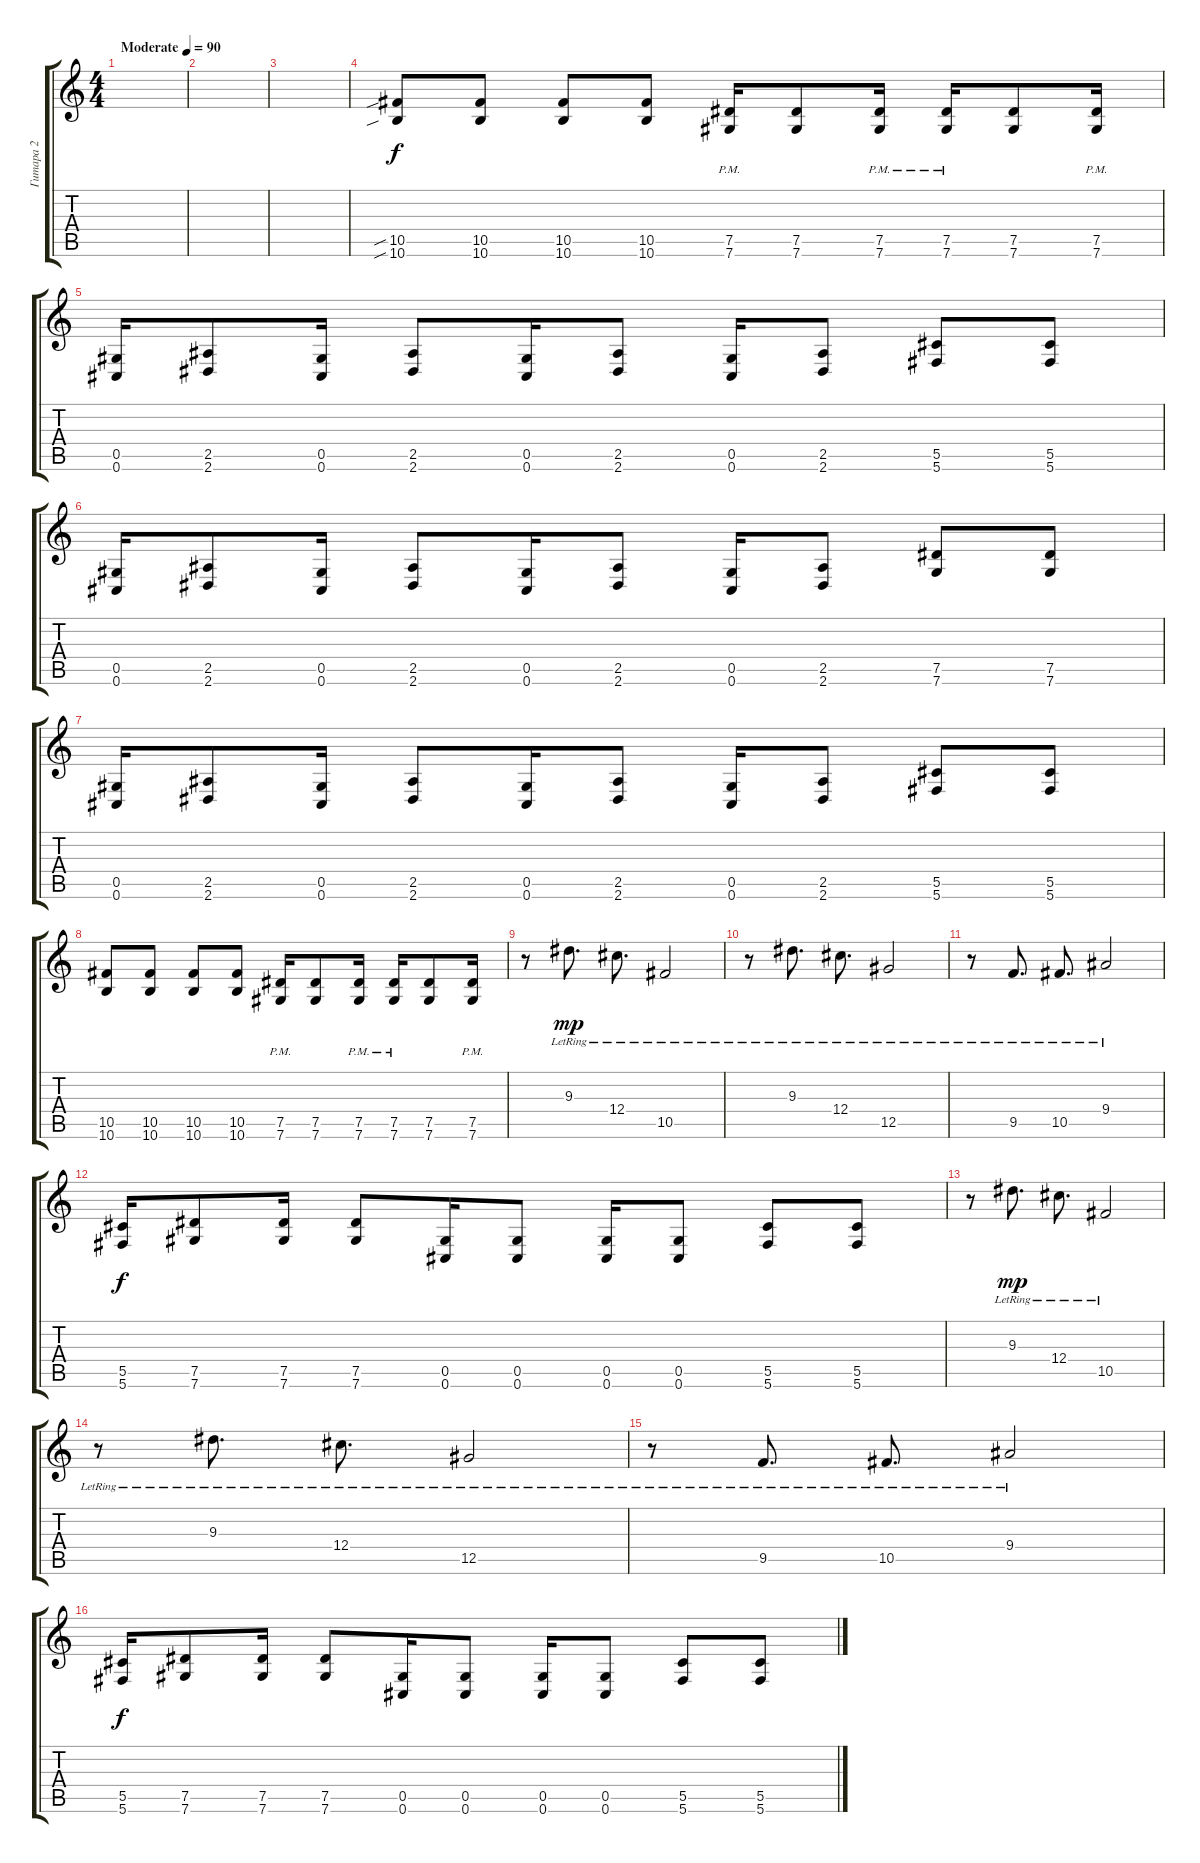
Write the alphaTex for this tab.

\track ("Гитара 2" "Гитара 2") {instrument overdrivenguitar}
\staff {score tabs}
\tuning (Eb4 Bb3 Gb3 Db3 Ab2 Db2) {hide}
\ts (4 4)
\tempo (90 "Moderate")
\clef g2
\ks c
|
|
|
(10.5{sib} 10.6{sib}).8 (10.5 10.6).8 (10.5 10.6).8 (10.5 10.6).8 (7.5{pm} 7.6{pm}).16 (7.5 7.6).8 (7.5{pm} 7.6{pm}).16 (7.5{pm} 7.6{pm}).16 (7.5 7.6).8 (7.5{pm} 7.6{pm}).16 |
(0.5 0.6).16 (2.5 2.6).8 (0.5 0.6).16 (2.5 2.6).8 (0.5 0.6).16 (2.5 2.6).8 (0.5 0.6).16 (2.5 2.6).8 (5.5 5.6).8 (5.5 5.6).8 |
(0.5 0.6).16 (2.5 2.6).8 (0.5 0.6).16 (2.5 2.6).8 (0.5 0.6).16 (2.5 2.6).8 (0.5 0.6).16 (2.5 2.6).8 (7.5 7.6).8 (7.5 7.6).8 |
(0.5 0.6).16 (2.5 2.6).8 (0.5 0.6).16 (2.5 2.6).8 (0.5 0.6).16 (2.5 2.6).8 (0.5 0.6).16 (2.5 2.6).8 (5.5 5.6).8 (5.5 5.6).8 |
(10.5 10.6).8 (10.5 10.6).8 (10.5 10.6).8 (10.5 10.6).8 (7.5{pm} 7.6{pm}).16 (7.5 7.6).8 (7.5{pm} 7.6{pm}).16 (7.5{pm} 7.6{pm}).16 (7.5 7.6).8 (7.5{pm} 7.6{pm}).16 |
r.8 9.3{lr}.8{d dy mp instrument electricguitarclean} 12.4{lr}.8{d} 10.5{lr}.2 |
r.8 9.3{lr}.8{d} 12.4{lr}.8{d} 12.5{lr}.2 |
r.8 9.5{lr}.8{d} 10.5{lr}.8{d} 9.4{lr}.2 |
(5.5 5.6).16{dy f balance 12 instrument overdrivenguitar} (7.5 7.6).8 (7.5 7.6).16 (7.5 7.6).8 (0.5 0.6).16 (0.5 0.6).8 (0.5 0.6).16 (0.5 0.6).8 (5.5 5.6).8 (5.5 5.6).8 |
r.8 9.3{lr}.8{d dy mp instrument electricguitarclean} 12.4{lr}.8{d} 10.5{lr}.2 |
r.8 9.3{lr}.8{d} 12.4{lr}.8{d} 12.5{lr}.2 |
r.8 9.5{lr}.8{d} 10.5{lr}.8{d} 9.4{lr}.2 |
(5.5 5.6).16{dy f balance 12 instrument overdrivenguitar} (7.5 7.6).8 (7.5 7.6).16 (7.5 7.6).8 (0.5 0.6).16 (0.5 0.6).8 (0.5 0.6).16 (0.5 0.6).8 (5.5 5.6).8 (5.5 5.6).8
